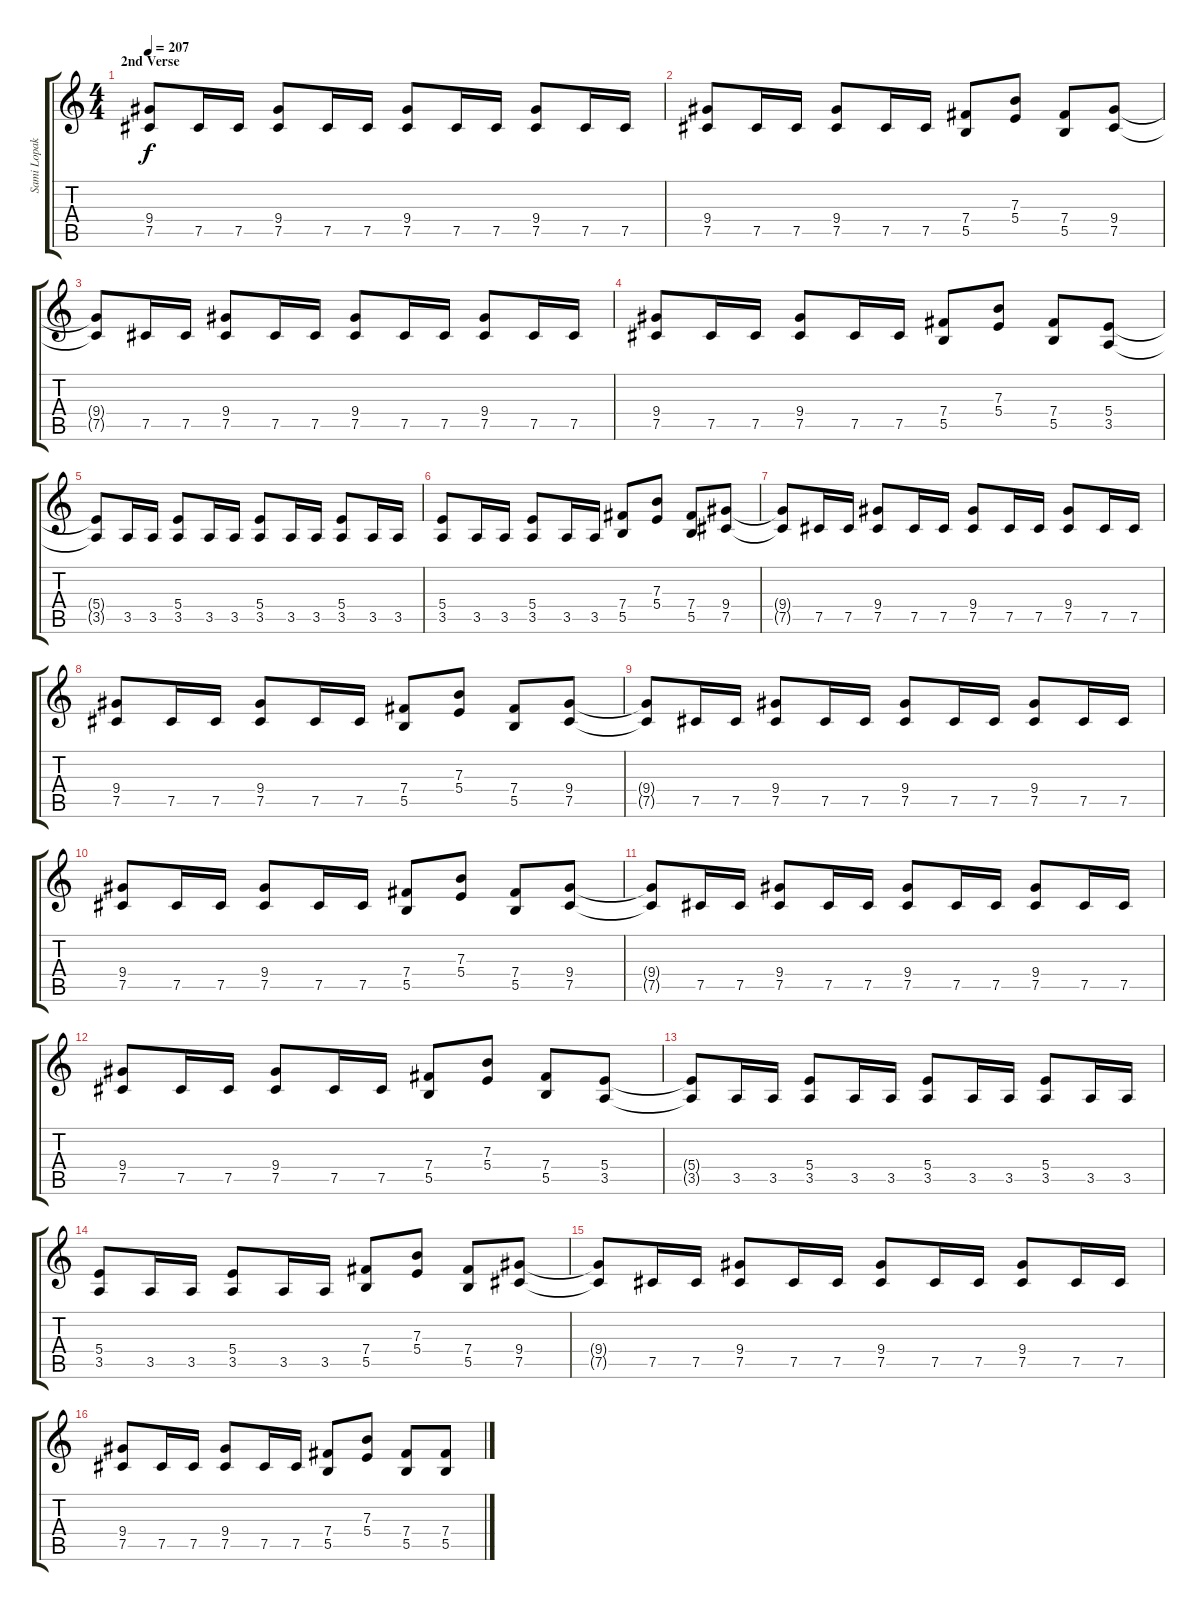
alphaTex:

\track ("Sami Lopakka" "Sami Lopak") {instrument distortionguitar}
\staff {score tabs}
\tuning (Db4 Ab3 E3 B2 Gb2 Db2) {hide}
\ts (4 4)
\section ("" "2nd Verse")
\tempo 207
\clef g2
\ks c
(9.4{t} 7.5{t}).8{dy f} 7.5.16 7.5.16 (9.4 7.5).8 7.5.16 7.5.16 (9.4 7.5).8 7.5.16 7.5.16 (9.4 7.5).8 7.5.16 7.5.16 |
(9.4 7.5).8 7.5.16 7.5.16 (9.4 7.5).8 7.5.16 7.5.16 (7.4 5.5).8 (7.3 5.4).8 (7.4 5.5).8 (9.4 7.5).8 |
(9.4{t} 7.5{t}).8 7.5.16 7.5.16 (9.4 7.5).8 7.5.16 7.5.16 (9.4 7.5).8 7.5.16 7.5.16 (9.4 7.5).8 7.5.16 7.5.16 |
(9.4 7.5).8 7.5.16 7.5.16 (9.4 7.5).8 7.5.16 7.5.16 (7.4 5.5).8 (7.3 5.4).8 (7.4 5.5).8 (5.4 3.5).8 |
(5.4{t} 3.5{t}).8 3.5.16 3.5.16 (5.4 3.5).8 3.5.16 3.5.16 (5.4 3.5).8 3.5.16 3.5.16 (5.4 3.5).8 3.5.16 3.5.16 |
(5.4 3.5).8 3.5.16 3.5.16 (5.4 3.5).8 3.5.16 3.5.16 (7.4 5.5).8 (7.3 5.4).8 (7.4 5.5).8 (9.4 7.5).8 |
(9.4{t} 7.5{t}).8 7.5.16 7.5.16 (9.4 7.5).8 7.5.16 7.5.16 (9.4 7.5).8 7.5.16 7.5.16 (9.4 7.5).8 7.5.16 7.5.16 |
(9.4 7.5).8 7.5.16 7.5.16 (9.4 7.5).8 7.5.16 7.5.16 (7.4 5.5).8 (7.3 5.4).8 (7.4 5.5).8 (9.4 7.5).8 |
(9.4{t} 7.5{t}).8 7.5.16 7.5.16 (9.4 7.5).8 7.5.16 7.5.16 (9.4 7.5).8 7.5.16 7.5.16 (9.4 7.5).8 7.5.16 7.5.16 |
(9.4 7.5).8 7.5.16 7.5.16 (9.4 7.5).8 7.5.16 7.5.16 (7.4 5.5).8 (7.3 5.4).8 (7.4 5.5).8 (9.4 7.5).8 |
(9.4{t} 7.5{t}).8 7.5.16 7.5.16 (9.4 7.5).8 7.5.16 7.5.16 (9.4 7.5).8 7.5.16 7.5.16 (9.4 7.5).8 7.5.16 7.5.16 |
(9.4 7.5).8 7.5.16 7.5.16 (9.4 7.5).8 7.5.16 7.5.16 (7.4 5.5).8 (7.3 5.4).8 (7.4 5.5).8 (5.4 3.5).8 |
(5.4{t} 3.5{t}).8 3.5.16 3.5.16 (5.4 3.5).8 3.5.16 3.5.16 (5.4 3.5).8 3.5.16 3.5.16 (5.4 3.5).8 3.5.16 3.5.16 |
(5.4 3.5).8 3.5.16 3.5.16 (5.4 3.5).8 3.5.16 3.5.16 (7.4 5.5).8 (7.3 5.4).8 (7.4 5.5).8 (9.4 7.5).8 |
(9.4{t} 7.5{t}).8 7.5.16 7.5.16 (9.4 7.5).8 7.5.16 7.5.16 (9.4 7.5).8 7.5.16 7.5.16 (9.4 7.5).8 7.5.16 7.5.16 |
(9.4 7.5).8 7.5.16 7.5.16 (9.4 7.5).8 7.5.16 7.5.16 (7.4 5.5).8 (7.3 5.4).8 (7.4 5.5).8 (7.4 5.5).8
